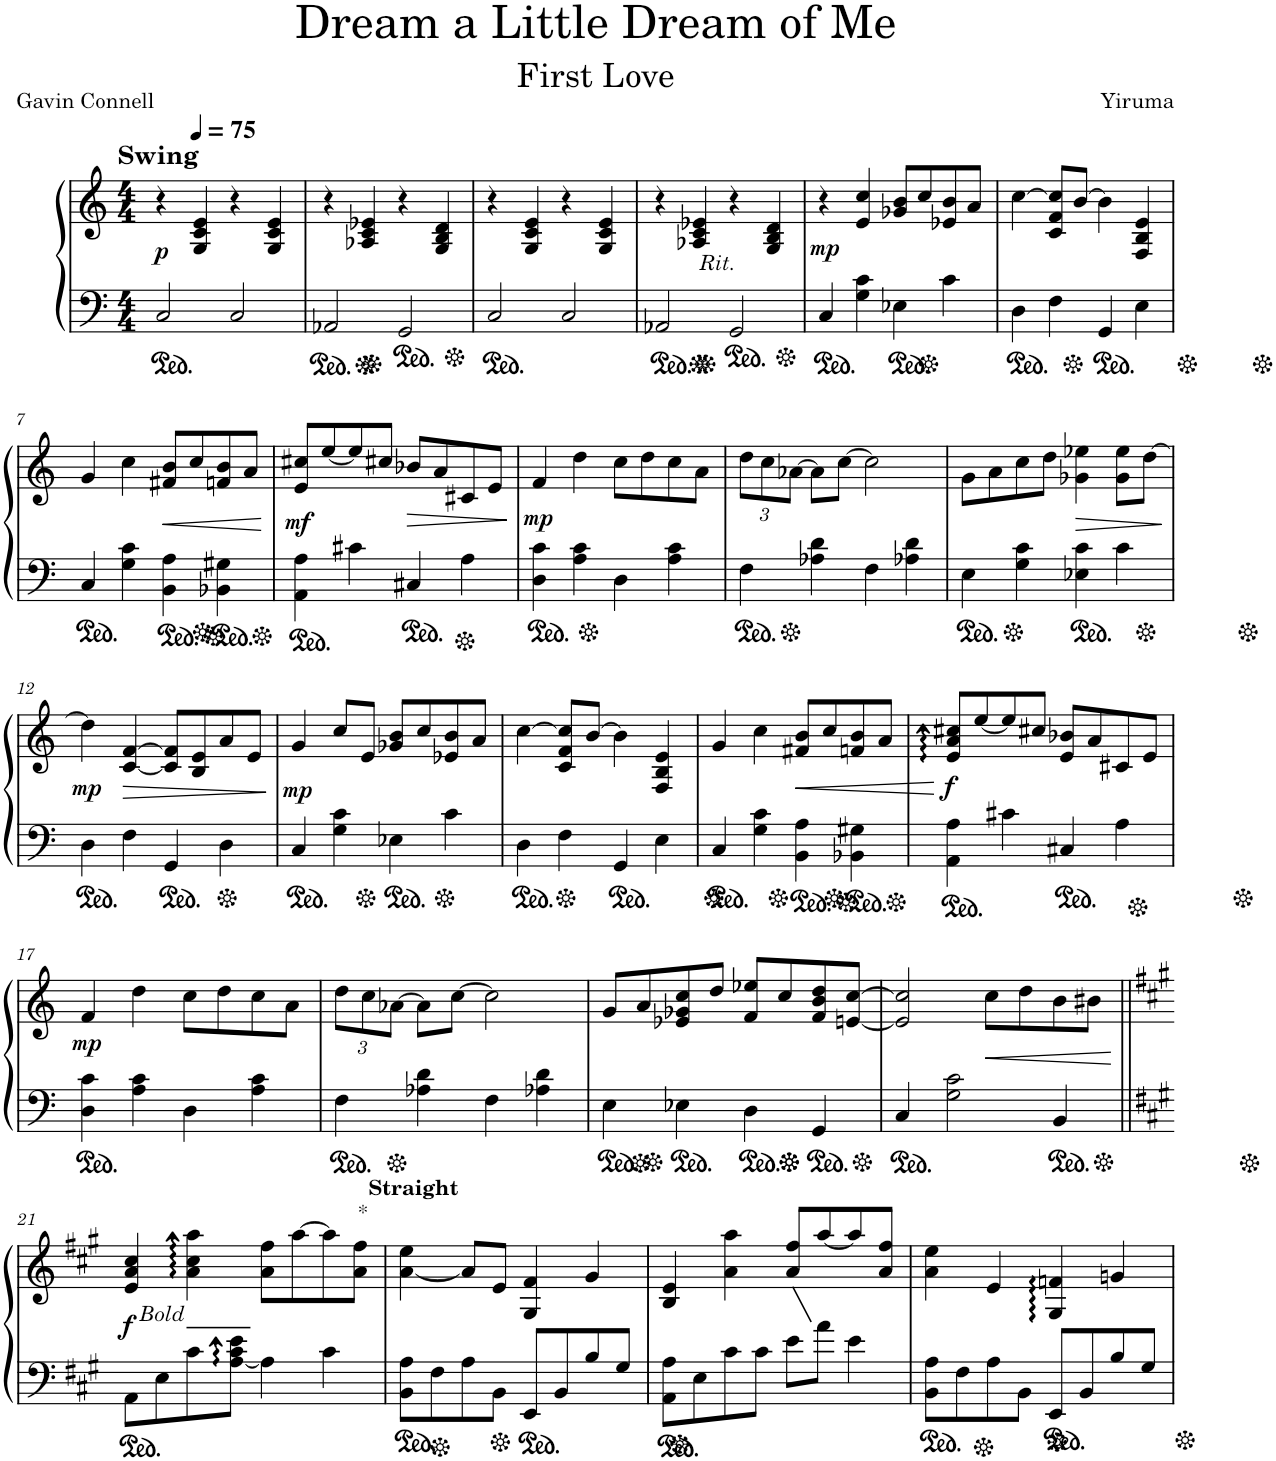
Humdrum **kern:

**kern	**kern	**dynam
*part1	*part1	*part1
*staff2	*staff1	*staff1/2
*I"Piano	*	*
*I'Pno.	*	*
*clefF4	*clefG2	*
*k[]	*k[]	*
*M4/4	*M4/4	*
*MM75	*MM75	*
=1	=1	=1
!	!LO:TX:a:B:t=Swing	!
!	!	!LO:DY:b
2C/	4r	p
.	4G/ 4c/ 4e/	.
2C/	4r	.
.	4G/ 4c/ 4e/	.
=2	=2	=2
2AA-X/	4r	.
.	4A-X/ 4c/ 4e-X/	.
2GG/	4r	.
.	4G/ 4B/ 4d/	.
=3	=3	=3
2C/	4r	.
.	4G/ 4c/ 4e/	.
2C/	4r	.
.	4G/ 4c/ 4e/	.
=4	=4	=4
2AA-X/	4r	.
.	4A-X/ 4c/ 4e-X/	.
2GG/	4r	.
!	!LO:TX:b:i:t=Rit.	!
.	4G/ 4B/ 4d/	.
=5	=5	=5
!	!	!LO:DY:b
4C/	4r	mp
4G\ 4c\	4e/ 4cc/	.
4E-X\	8g-X/ 8b/L	.
.	8cc/	.
4c\	8e-X/ 8b/	.
.	8a/J	.
=6	=6	=6
4D\	[4cc\	.
4F\	8c/ 8f/ 8cc/]L	.
.	[8b/J	.
4GG/	4b\]	.
4E\	4F/ 4B/ 4e/	.
!!LO:LB:g=z
=7	=7	=7
4C/	4g/	.
4G\ 4c\	4cc\	.
!	!	!LO:HP:b
4BB\ 4A\	8f#X/ 8b/L	<
.	8cc/	.
4BB-X\ 4G#X\	8fn/ 8b/	.
.	8a/J	.
.	.	[
=8	=8	=8
!	!	!LO:DY:b
4AA\ 4A\	8e/ 8cc#X/L	mf
.	[8ee/	.
4c#X\	8ee/]	.
.	8cc#X/J	.
!	!	!LO:HP:b
4C#X/	8b-X/L	>
.	8a/	.
4A\	8c#X/	.
.	8e/J	.
.	.	]
=9	=9	=9
!	!	!LO:DY:b
4D\ 4c\	4f/	mp
4A\ 4c\	4dd\	.
4D\	8cc\L	.
.	8dd\	.
4A\ 4c\	8cc\	.
.	8a\J	.
=10	=10	=10
*	*Xbrackettup	*
4F\	12dd\L	.
.	12cc\	.
.	[12a-X\J	.
4A-X\ 4d\	8a-\L]	.
.	[8cc\J	.
4F\	2cc\]	.
4A-X\ 4d\	.	.
=11	=11	=11
4E\	8g\L	.
.	8a\	.
4G\ 4c\	8cc\	.
.	8dd\J	.
!	!	!LO:HP:b
4E-X\ 4c\	4g-X\ 4ee-X\	>
4c\	8g-\ 8ee-\L	.
.	[8dd\J	.
.	.	]
!!LO:LB:g=z
=12	=12	=12
!	!	!LO:DY:b
4D\	4dd\]	mp
!	!	!LO:HP:b
4F\	[4c/ [4f/	>
4GG/	8c/] 8f/]L	.
.	8B/ 8e/	.
4D\	8a/	.
.	8e/J	.
.	.	]
=13	=13	=13
!	!	!LO:DY:b
4C/	4g/	mp
4G\ 4c\	8cc/L	.
.	8e/J	.
4E-X\	8g-X/ 8b/L	.
.	8cc/	.
4c\	8e-X/ 8b/	.
.	8a/J	.
=14	=14	=14
4D\	[4cc\	.
4F\	8c/ 8f/ 8cc/]L	.
.	[8b/J	.
4GG/	4b\]	.
4E\	4F/ 4B/ 4e/	.
=15	=15	=15
4C/	4g/	.
4G\ 4c\	4cc\	.
!	!	!LO:HP:b
4BB\ 4A\	8f#X/ 8b/L	<
.	8cc/	.
4BB-X\ 4G#X\	8fn/ 8b/	.
.	8a/J	.
.	.	[
=16	=16	=16
!	!	!LO:DY:b
4AA\ 4A\	8e/ 8a/ 8cc#X/L	f
.	[8ee/	.
4c#X\	8ee/]	.
.	8cc#X/J	.
4C#X/	8e/ 8b-X/L	.
.	8a/	.
4A\	8c#X/	.
.	8e/J	.
!!LO:LB:g=z
=17	=17	=17
!	!	!LO:DY:b
4D\ 4c\	4f/	mp
4A\ 4c\	4dd\	.
4D\	8cc\L	.
.	8dd\	.
4A\ 4c\	8cc\	.
.	8a\J	.
=18	=18	=18
4F\	12dd\L	.
.	12cc\	.
.	[12a-X\J	.
4A-X\ 4d\	8a-\L]	.
.	[8cc\J	.
4F\	2cc\]	.
4A-X\ 4d\	.	.
=19	=19	=19
4E\	8g/L	.
.	8a/	.
4E-X\	8e-X/ 8g-X/ 8cc/	.
.	8dd/J	.
4D\	8f/ 8ee-X/L	.
.	8cc/	.
4GG/	8f/ 8b/ 8dd/	.
.	[8en/ [8cc/J	.
=20	=20	=20
4C/	2e/] 2cc/]	.
2G\ 2c\	.	.
!	!	!LO:HP:b
.	8cc\L	<
.	8dd\	.
4BB/	8b\	.
.	8b#X\J	.
.	.	[
!!LO:LB:g=z
=21||	=21||	=21||
*k[f#c#g#]	*k[f#c#g#]	*
!	!LO:TX:b:i:t=Bold	!
!	!	!LO:DY:b
8AA\L	4e/ 4a/ 4cc#/	f
8E\	.	.
8c#\	4a\ 4cc#\ 4aa\	.
[8A\ 8c#\ 8e\J	.	.
4A\]	8a\ 8ff#\L	.
.	[8aa\	.
4c#\	8aa\]	.
.	8a\ 8ff#\J	.
=22	=22	=22
!	!LO:TX:a:B:t=Straight	!
!	!LO:TX:a:t=*	!
8BB\ 8A\L	[4a\ 4ee\	.
8F#\	.	.
8A\	8a/L]	.
8BB\J	8e/J	.
8EE/L	4G#/ 4f#/	.
8BB/	.	.
8B/	4g#/	.
8G#/J	.	.
=23	=23	=23
8AA\ 8A\L	4B/ 4e/	.
8E\	.	.
8c#\	4a\ 4aa\	.
8c#\J	.	.
8e\L	8a/ 8ff#/L	.
8a\J	[8aa/	.
4e\	8aa/]	.
.	8a/ 8ff#/J	.
=24	=24	=24
8BB\ 8A\L	4a\ 4ee\	.
8F#\	.	.
8A\	4e/	.
8BB\J	.	.
8EE/L	4G#/ 4fn/	.
8BB/	.	.
8B/	4gn/	.
8G#/J	.	.
=	=	=
*-	*-	*-
